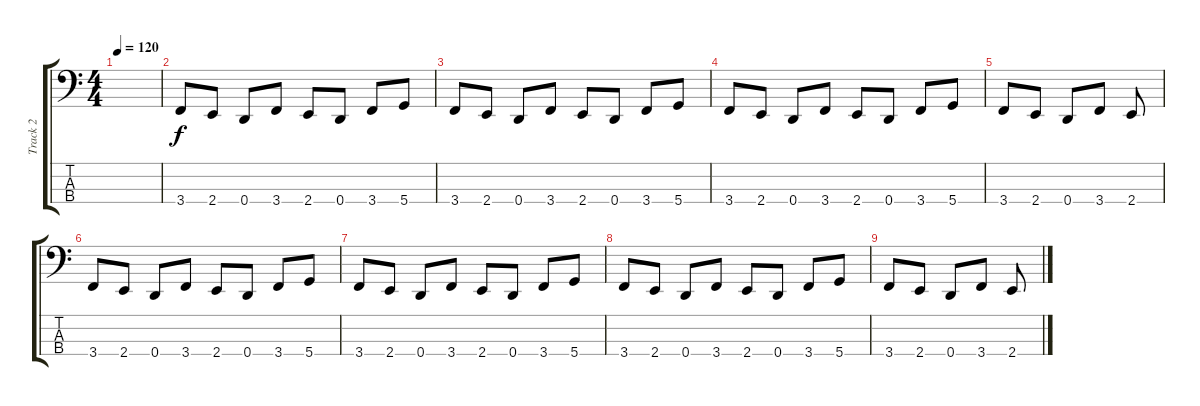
\track ("Track 2" "Track 2") {instrument electricbassfinger}
\staff {score tabs}
\tuning (G2 D2 A1 D1) {hide}
\ts (4 4)
\tempo 120
\clef f4
\ks c
|
3.4.8 2.4.8 0.4.8 3.4.8 2.4.8 0.4.8 3.4.8 5.4.8 |
3.4.8 2.4.8 0.4.8 3.4.8 2.4.8 0.4.8 3.4.8 5.4.8 |
3.4.8 2.4.8 0.4.8 3.4.8 2.4.8 0.4.8 3.4.8 5.4.8 |
3.4.8 2.4.8 0.4.8 3.4.8 2.4.8 |
3.4.8 2.4.8 0.4.8 3.4.8 2.4.8 0.4.8 3.4.8 5.4.8 |
3.4.8 2.4.8 0.4.8 3.4.8 2.4.8 0.4.8 3.4.8 5.4.8 |
3.4.8 2.4.8 0.4.8 3.4.8 2.4.8 0.4.8 3.4.8 5.4.8 |
3.4.8 2.4.8 0.4.8 3.4.8 2.4.8
